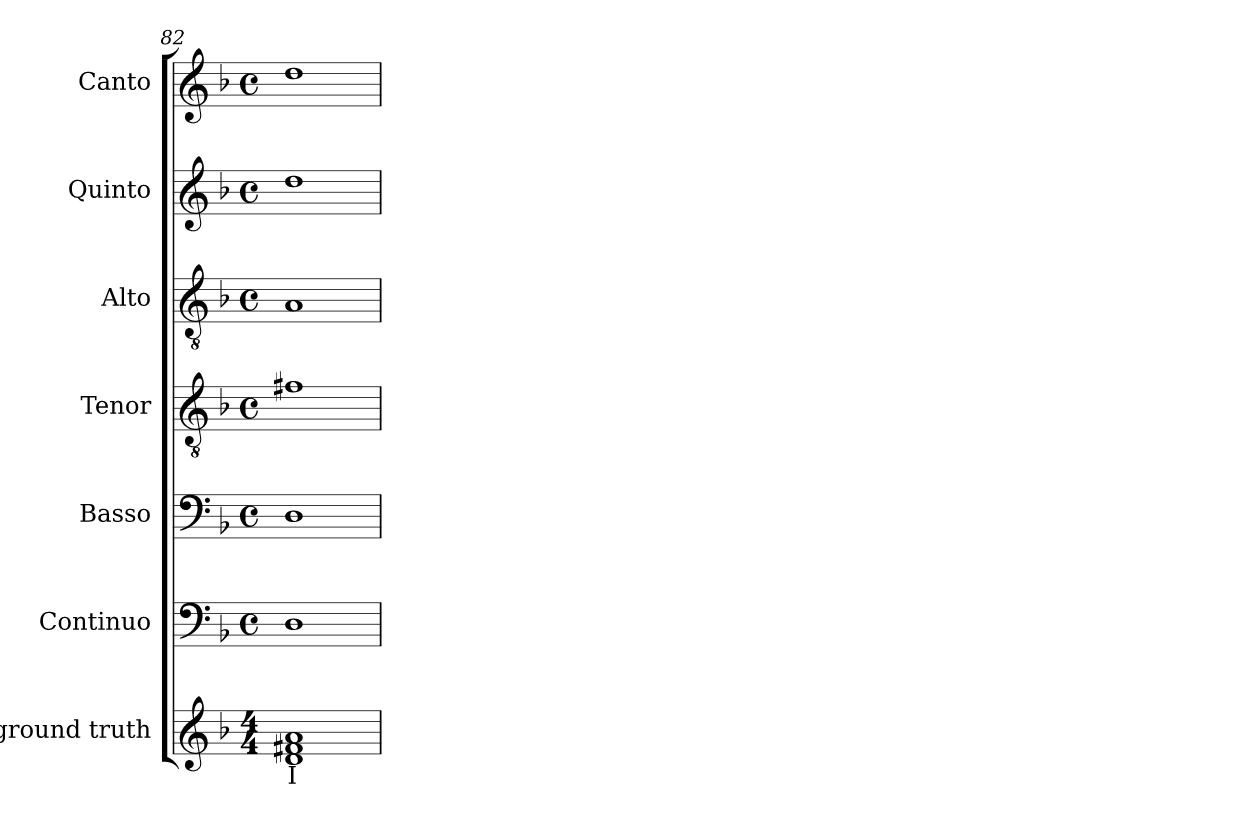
**kern	**text	**kern	**kern	**kern	**kern	**kern	**kern
*part7	*part7	*part6	*part5	*part4	*part3	*part2	*part1
*staff7	*staff7	*staff6	*staff5	*staff4	*staff3	*staff2	*staff1
*I"ground truth	*	*I"Continuo	*I"Basso	*I"Tenor	*I"Alto	*I"Quinto	*I"Canto
*	*	*	*I'B.	*I'T.	*I'A.	*I'Q.	*I'C.
*	*	*clefF4	*clefF4	*clefGv2	*clefGv2	*clefG2	*clefG2
*k[b-]	*	*k[b-]	*k[b-]	*k[b-]	*k[b-]	*k[b-]	*k[b-]
*	*	*F:	*F:	*F:	*F:	*F:	*F:
*M4/4	*	*M4/4	*M4/4	*M4/4	*M4/4	*M4/4	*M4/4
*	*	*met(c)	*met(c)	*met(c)	*met(c)	*met(c)	*met(c)
=82	=82	=82	=82	=82	=82	=82	=82
1d 1f#X 1a	I	1D	1D	1f#X	1A	1dd	1dd
=	=	=	=	=	=	=	=
*-	*-	*-	*-	*-	*-	*-	*-
